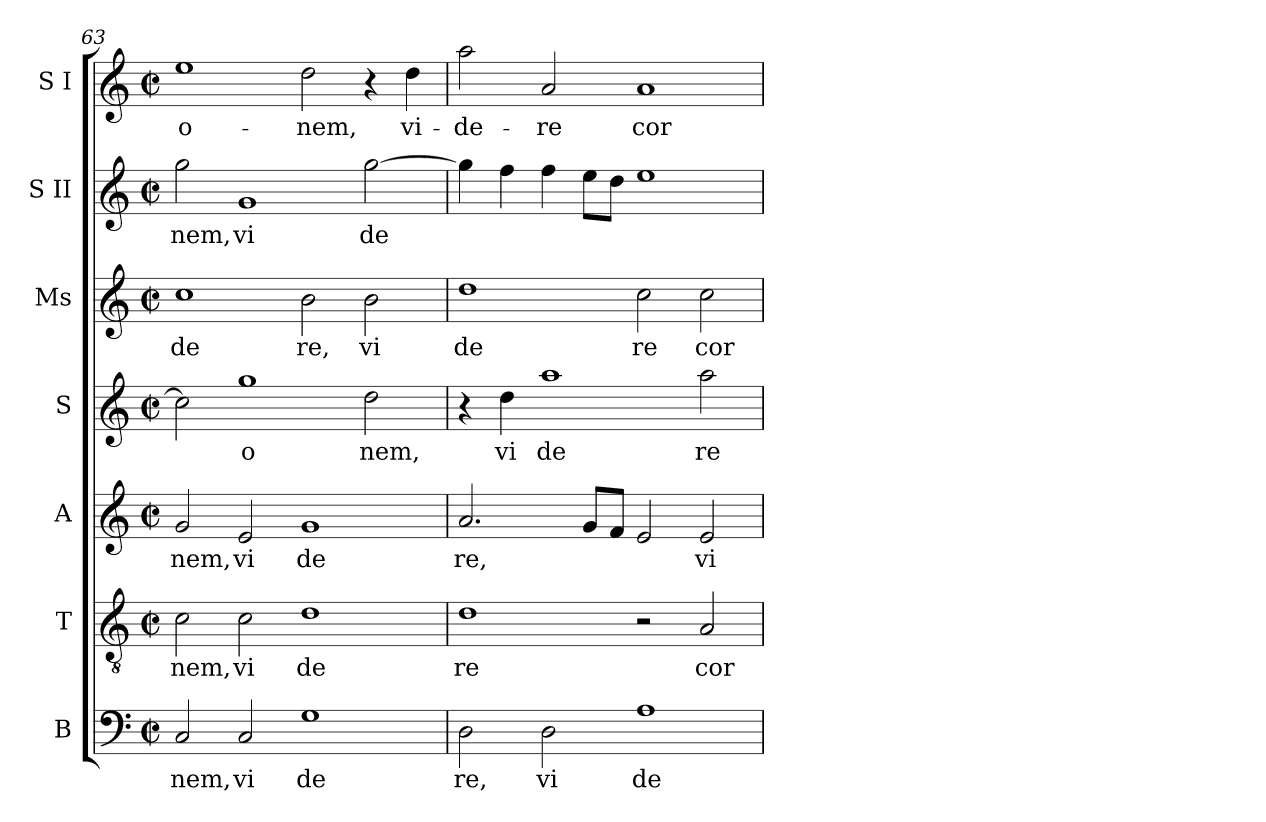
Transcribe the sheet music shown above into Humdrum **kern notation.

**kern	**text	**kern	**text	**kern	**text	**kern	**text	**kern	**text	**kern	**text	**kern	**text
*part7	*part7	*part6	*part6	*part5	*part5	*part4	*part4	*part3	*part3	*part2	*part2	*part1	*part1
*staff7	*staff7	*staff6	*staff6	*staff5	*staff5	*staff4	*staff4	*staff3	*staff3	*staff2	*staff2	*staff1	*staff1
*I"B	*	*I"T	*	*I"A	*	*I"S	*	*I"Ms	*	*I"S II	*	*I"S I	*
*clefF4	*	*clefGv2	*	*clefG2	*	*clefG2	*	*clefG2	*	*clefG2	*	*clefG2	*
*M2/2	*	*M2/2	*	*M2/2	*	*M2/2	*	*M2/2	*	*M2/2	*	*M2/2	*
*met(c|)	*	*met(c|)	*	*met(c|)	*	*met(c|)	*	*met(c|)	*	*met(c|)	*	*met(c|)	*
=63	=63	=63	=63	=63	=63	=63	=63	=63	=63	=63	=63	=63	=63
!	!LO:LY:b:cj	!	!LO:LY:b:cj	!	!LO:LY:b:cj	!	!	!	!LO:LY:b:cj	!	!LO:LY:b:cj	!	!LO:LY:b:cj
2C/	nem,	2c\	nem,	2g/	nem,	2cc\]	.	1cc	de	2gg\	nem,	1ee	-o-
!	!LO:LY:b:cj	!	!LO:LY:b:cj	!	!LO:LY:b:cj	!	!LO:LY:b:cj	!	!	!	!LO:LY:b:cj	!	!
2C/	vi	2c\	vi	2e/	vi	1gg	o	.	.	1g	vi	.	.
!	!LO:LY:b:cj	!	!LO:LY:b:cj	!	!LO:LY:b:cj	!	!	!	!LO:LY:b:cj	!	!	!	!LO:LY:b:cj
1G	de	1d	de	1g	de	.	.	2b\	re,	.	.	2dd\	-nem,
!	!	!	!	!	!	!	!LO:LY:b:cj	!	!LO:LY:b:cj	!	!LO:LY:b:cj	!	!
.	.	.	.	.	.	2dd\	nem,	2b\	vi	[>2gg\	de	4r	.
!	!	!	!	!	!	!	!	!	!	!	!	!	!LO:LY:b:cj
.	.	.	.	.	.	.	.	.	.	.	.	4dd\	vi-
=64	=64	=64	=64	=64	=64	=64	=64	=64	=64	=64	=64	=64	=64
!	!LO:LY:b:cj	!	!LO:LY:b:cj	!	!LO:LY:b:cj	!	!	!	!LO:LY:b:cj	!	!	!	!LO:LY:b:cj
2D\	re,	1d	re	2.a/	re,	4r	.	1dd	de	4gg\]	.	2aa\	-de-
!	!	!	!	!	!	!	!LO:LY:b:cj	!	!	!	!	!	!
.	.	.	.	.	.	4dd\	vi	.	.	4ff\	.	.	.
!	!LO:LY:b:cj	!	!	!	!	!	!LO:LY:b:cj	!	!	!	!	!	!LO:LY:b:cj
2D\	vi	.	.	.	.	1aa	de	.	.	4ff\	.	2a/	-re
.	.	.	.	8g/L	.	.	.	.	.	8ee\L	.	.	.
.	.	.	.	8f/J	.	.	.	.	.	8dd\J	.	.	.
!	!LO:LY:b:cj	!	!	!	!	!	!	!	!LO:LY:b:cj	!	!	!	!LO:LY:b:cj
1A	de	2r	.	2e/	.	.	.	2cc\	re	1ee	.	1a	cor-
!	!	!	!LO:LY:b:cj	!	!LO:LY:b:cj	!	!LO:LY:b:cj	!	!LO:LY:b:cj	!	!	!	!
.	.	2A/	cor	2e/	vi	2aa\	re	2cc\	cor	.	.	.	.
=	=	=	=	=	=	=	=	=	=	=	=	=	=
*-	*-	*-	*-	*-	*-	*-	*-	*-	*-	*-	*-	*-	*-
